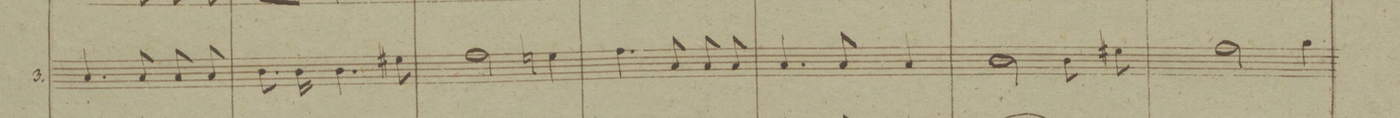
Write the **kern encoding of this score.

**kern	**text	**text	**dynam
*I"3.	*	*	*
*clefC4	*	*	*
*k[b-]	*	*	*
*M3/4	*	*	*
4.G/	.	-tum	.
8G/	.	non	.
8G/	.	fac-	.
8G/	.	-tum,	.
=44	=44	=44	=44
8.A\	.	con-	.
16A\	.	-subs-	.
4.A\	.	-tan-	.
8d#X\	.	-ti-	.
=45	=45	=45	=45
2e\	.	-a-	.
4dn\	.	-lem	.
=46	=46	=46	=46
4.e\	.	pa-	.
8G/	.	-tri	.
8G/	.	per-	.
8G/	.	-quem	.
=47	=47	=47	=47
4.G/	.	om-	.
8G/	.	-ni-	.
4G/	.	-a	.
=48	=48	=48	=48
2A\	.	Om-	.
8A\	.	-ni-	.
8d#X\	.	-a	.
=49	=49	=49	=49
2e\	.	fac-	.
4f\	.	-ta	.
=50	=50	=50	=50
*-	*-	*-	*-
